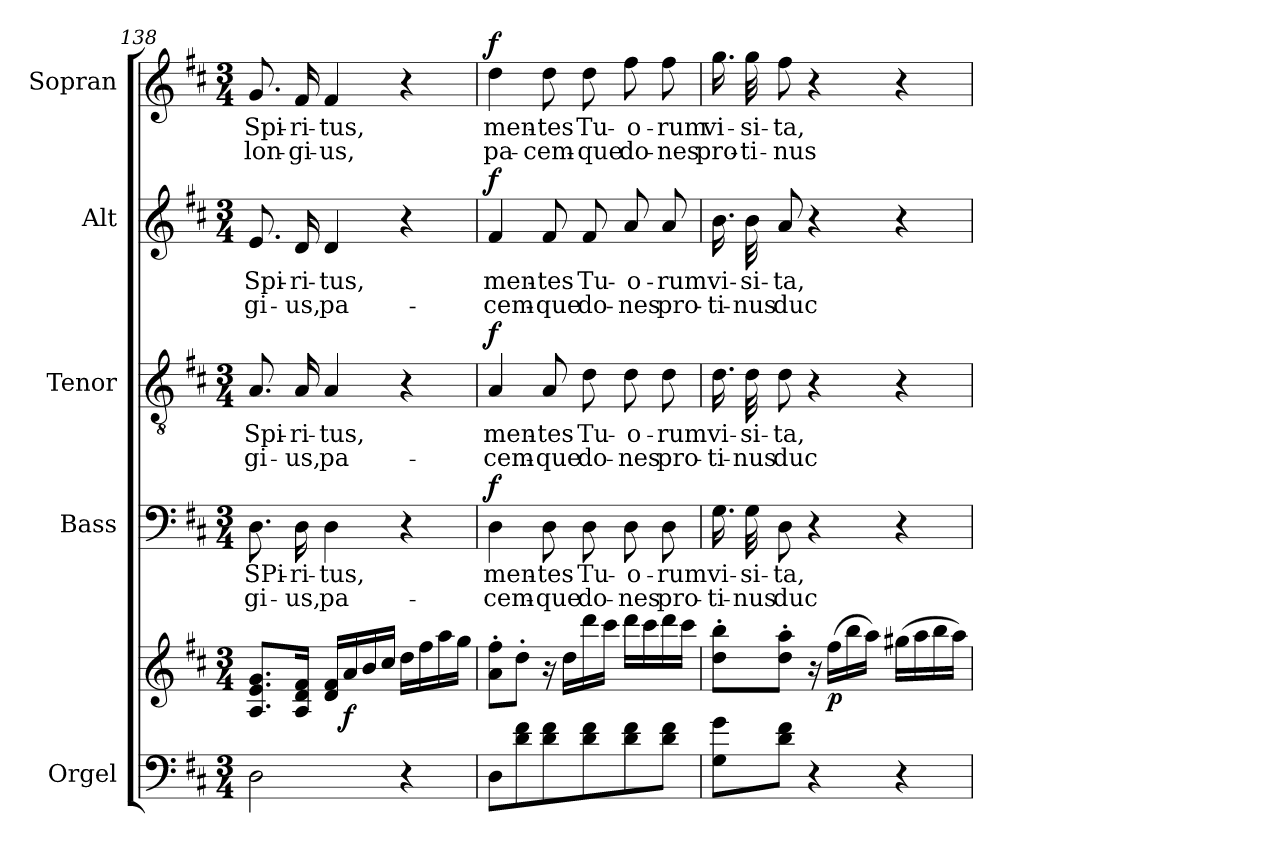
**kern	**kern	**dynam	**kern	**text	**text	**dynam	**kern	**text	**text	**dynam	**kern	**text	**text	**dynam	**kern	**text	**text	**dynam
*part5	*part5	*part5	*part4	*part4	*part4	*part4	*part3	*part3	*part3	*part3	*part2	*part2	*part2	*part2	*part1	*part1	*part1	*part1
*staff6	*staff5	*staff5/6	*staff4	*staff4	*staff4	*staff4	*staff3	*staff3	*staff3	*staff3	*staff2	*staff2	*staff2	*staff2	*staff1	*staff1	*staff1	*staff1
*I"Orgel	*	*	*I"Bass	*	*	*	*I"Tenor	*	*	*	*I"Alt	*	*	*	*I"Sopran	*	*	*
*I'Org.	*	*	*I'B.	*	*	*	*I'T.	*	*	*	*I'A.	*	*	*	*I'S.	*	*	*
*clefF4	*clefG2	*	*clefF4	*	*	*	*clefGv2	*	*	*	*clefG2	*	*	*	*clefG2	*	*	*
*k[f#c#]	*k[f#c#]	*	*k[f#c#]	*	*	*	*k[f#c#]	*	*	*	*k[f#c#]	*	*	*	*k[f#c#]	*	*	*
*D:	*D:	*	*D:	*	*	*	*D:	*	*	*	*D:	*	*	*	*D:	*	*	*
*M3/4	*M3/4	*	*M3/4	*	*	*	*M3/4	*	*	*	*M3/4	*	*	*	*M3/4	*	*	*
=138	=138	=138	=138	=138	=138	=138	=138	=138	=138	=138	=138	=138	=138	=138	=138	=138	=138	=138
!	!	!	!	!LO:LY:b	!LO:LY:b	!	!	!LO:LY:b	!LO:LY:b	!	!	!LO:LY:b	!LO:LY:b	!	!	!LO:LY:b	!LO:LY:b	!
2D\	8.A/ 8.e/ 8.g/L	.	8.D\	SPi-	-gi-	.	8.A/	Spi-	-gi-	.	8.e/	Spi-	-gi-	.	8.g/	Spi-	lon-	.
!	!	!	!	!LO:LY:b	!LO:LY:b	!	!	!LO:LY:b	!LO:LY:b	!	!	!LO:LY:b	!LO:LY:b	!	!	!LO:LY:b	!LO:LY:b	!
.	16A/ 16d/ 16f#/Jk	.	16D\	-ri-	-us,	.	16A/	-ri-	-us,	.	16d/	-ri-	-us,	.	16f#/	-ri-	-gi-	.
!	!	!	!	!LO:LY:b	!LO:LY:b	!	!	!LO:LY:b	!LO:LY:b	!	!	!LO:LY:b	!LO:LY:b	!	!	!LO:LY:b	!LO:LY:b	!
.	16d/ 16f#/LL	.	4D\	-tus,	pa-	.	4A/	-tus,	pa-	.	4d/	-tus,	pa-	.	4f#/	-tus,	-us,	.
!	!	!LO:DY:b	!	!	!	!	!	!	!	!	!	!	!	!	!	!	!	!
.	16a/	f	.	.	.	.	.	.	.	.	.	.	.	.	.	.	.	.
.	16b/	.	.	.	.	.	.	.	.	.	.	.	.	.	.	.	.	.
.	16cc#/JJ	.	.	.	.	.	.	.	.	.	.	.	.	.	.	.	.	.
4r	16dd\LL	.	4r	.	.	.	4r	.	.	.	4r	.	.	.	4r	.	.	.
.	16ff#\	.	.	.	.	.	.	.	.	.	.	.	.	.	.	.	.	.
.	16aa\	.	.	.	.	.	.	.	.	.	.	.	.	.	.	.	.	.
.	16gg\JJ	.	.	.	.	.	.	.	.	.	.	.	.	.	.	.	.	.
=139	=139	=139	=139	=139	=139	=139	=139	=139	=139	=139	=139	=139	=139	=139	=139	=139	=139	=139
!	!	!	!	!LO:LY:b	!LO:LY:b	!LO:DY:a	!	!LO:LY:b	!LO:LY:b	!LO:DY:a	!	!LO:LY:b	!LO:LY:b	!LO:DY:a	!	!LO:LY:b	!LO:LY:b	!LO:DY:a
8D\L	8a\'> 8ff#\'>L	.	4D\	men-	-cem-	f	4A/	men-	-cem-	f	4f#/	men-	-cem-	f	4dd\	men-	pa-	f
8d\ 8f#\	8dd'>\J	.	.	.	.	.	.	.	.	.	.	.	.	.	.	.	.	.
!	!	!	!	!LO:LY:b	!LO:LY:b	!	!	!LO:LY:b	!LO:LY:b	!	!	!LO:LY:b	!LO:LY:b	!	!	!LO:LY:b	!LO:LY:b	!
8d\ 8f#\	16r	.	8D\	-tes	-que	.	8A/	-tes	-que	.	8f#/	-tes	-que	.	8dd\	-tes	-cem-	.
.	16dd\LL	.	.	.	.	.	.	.	.	.	.	.	.	.	.	.	.	.
!	!	!	!	!LO:LY:b	!LO:LY:b	!	!	!LO:LY:b	!LO:LY:b	!	!	!LO:LY:b	!LO:LY:b	!	!	!LO:LY:b	!LO:LY:b	!
8d\ 8f#\	16ddd\	.	8D\	Tu-	do-	.	8d\	Tu-	do-	.	8f#/	Tu-	do-	.	8dd\	Tu-	-que	.
.	16ccc#\JJ	.	.	.	.	.	.	.	.	.	.	.	.	.	.	.	.	.
!	!	!	!	!LO:LY:b	!LO:LY:b	!	!	!LO:LY:b	!LO:LY:b	!	!	!LO:LY:b	!LO:LY:b	!	!	!LO:LY:b	!LO:LY:b	!
8d\ 8f#\	16ddd\LL	.	8D\	-o-	-nes	.	8d\	-o-	-nes	.	8a/	-o-	-nes	.	8ff#\	-o-	do-	.
.	16ccc#\	.	.	.	.	.	.	.	.	.	.	.	.	.	.	.	.	.
!	!	!	!	!LO:LY:b	!LO:LY:b	!	!	!LO:LY:b	!LO:LY:b	!	!	!LO:LY:b	!LO:LY:b	!	!	!LO:LY:b	!LO:LY:b	!
8d\ 8f#\J	16ddd\	.	8D\	-rum	pro-	.	8d\	-rum	pro-	.	8a/	-rum	pro-	.	8ff#\	-rum	-nes	.
.	16ccc#\JJ	.	.	.	.	.	.	.	.	.	.	.	.	.	.	.	.	.
!!LO:LB:g=z
=140	=140	=140	=140	=140	=140	=140	=140	=140	=140	=140	=140	=140	=140	=140	=140	=140	=140	=140
!	!	!	!	!LO:LY:b	!LO:LY:b	!	!	!LO:LY:b	!LO:LY:b	!	!	!LO:LY:b	!LO:LY:b	!	!	!LO:LY:b	!LO:LY:b	!
8G\ 8g\L	8dd\'> 8bb\'>L	.	16.G\	vi-	-ti-	.	16.d\	vi-	-ti-	.	16.b\	vi-	-ti-	.	16.gg\	vi-	pro-	.
!	!	!	!	!LO:LY:b	!LO:LY:b	!	!	!LO:LY:b	!LO:LY:b	!	!	!LO:LY:b	!LO:LY:b	!	!	!LO:LY:b	!LO:LY:b	!
.	.	.	32G\	-si-	-nus	.	32d\	-si-	-nus	.	32b\	-si-	-nus	.	32gg\	-si-	-ti-	.
!	!	!	!	!LO:LY:b	!LO:LY:b	!	!	!LO:LY:b	!LO:LY:b	!	!	!LO:LY:b	!LO:LY:b	!	!	!LO:LY:b	!LO:LY:b	!
8d\ 8f#\J	8dd\'> 8aa\'>J	.	8D\	-ta,	duc-	.	8d\	-ta,	duc-	.	8a/	-ta,	duc-	.	8ff#\	-ta,	-nus	.
4r	16r	.	4r	.	.	.	4r	.	.	.	4r	.	.	.	4r	.	.	.
!	!	!LO:DY:b	!	!	!	!	!	!	!	!	!	!	!	!	!	!	!	!
.	(>16ff#\LL	p	.	.	.	.	.	.	.	.	.	.	.	.	.	.	.	.
.	16bb\	.	.	.	.	.	.	.	.	.	.	.	.	.	.	.	.	.
.	16aa\JJ)	.	.	.	.	.	.	.	.	.	.	.	.	.	.	.	.	.
4r	(>16gg#X\LL	.	4r	.	.	.	4r	.	.	.	4r	.	.	.	4r	.	.	.
.	16aa\	.	.	.	.	.	.	.	.	.	.	.	.	.	.	.	.	.
.	16bb\	.	.	.	.	.	.	.	.	.	.	.	.	.	.	.	.	.
.	16aa\JJ)	.	.	.	.	.	.	.	.	.	.	.	.	.	.	.	.	.
=	=	=	=	=	=	=	=	=	=	=	=	=	=	=	=	=	=	=
*-	*-	*-	*-	*-	*-	*-	*-	*-	*-	*-	*-	*-	*-	*-	*-	*-	*-	*-
